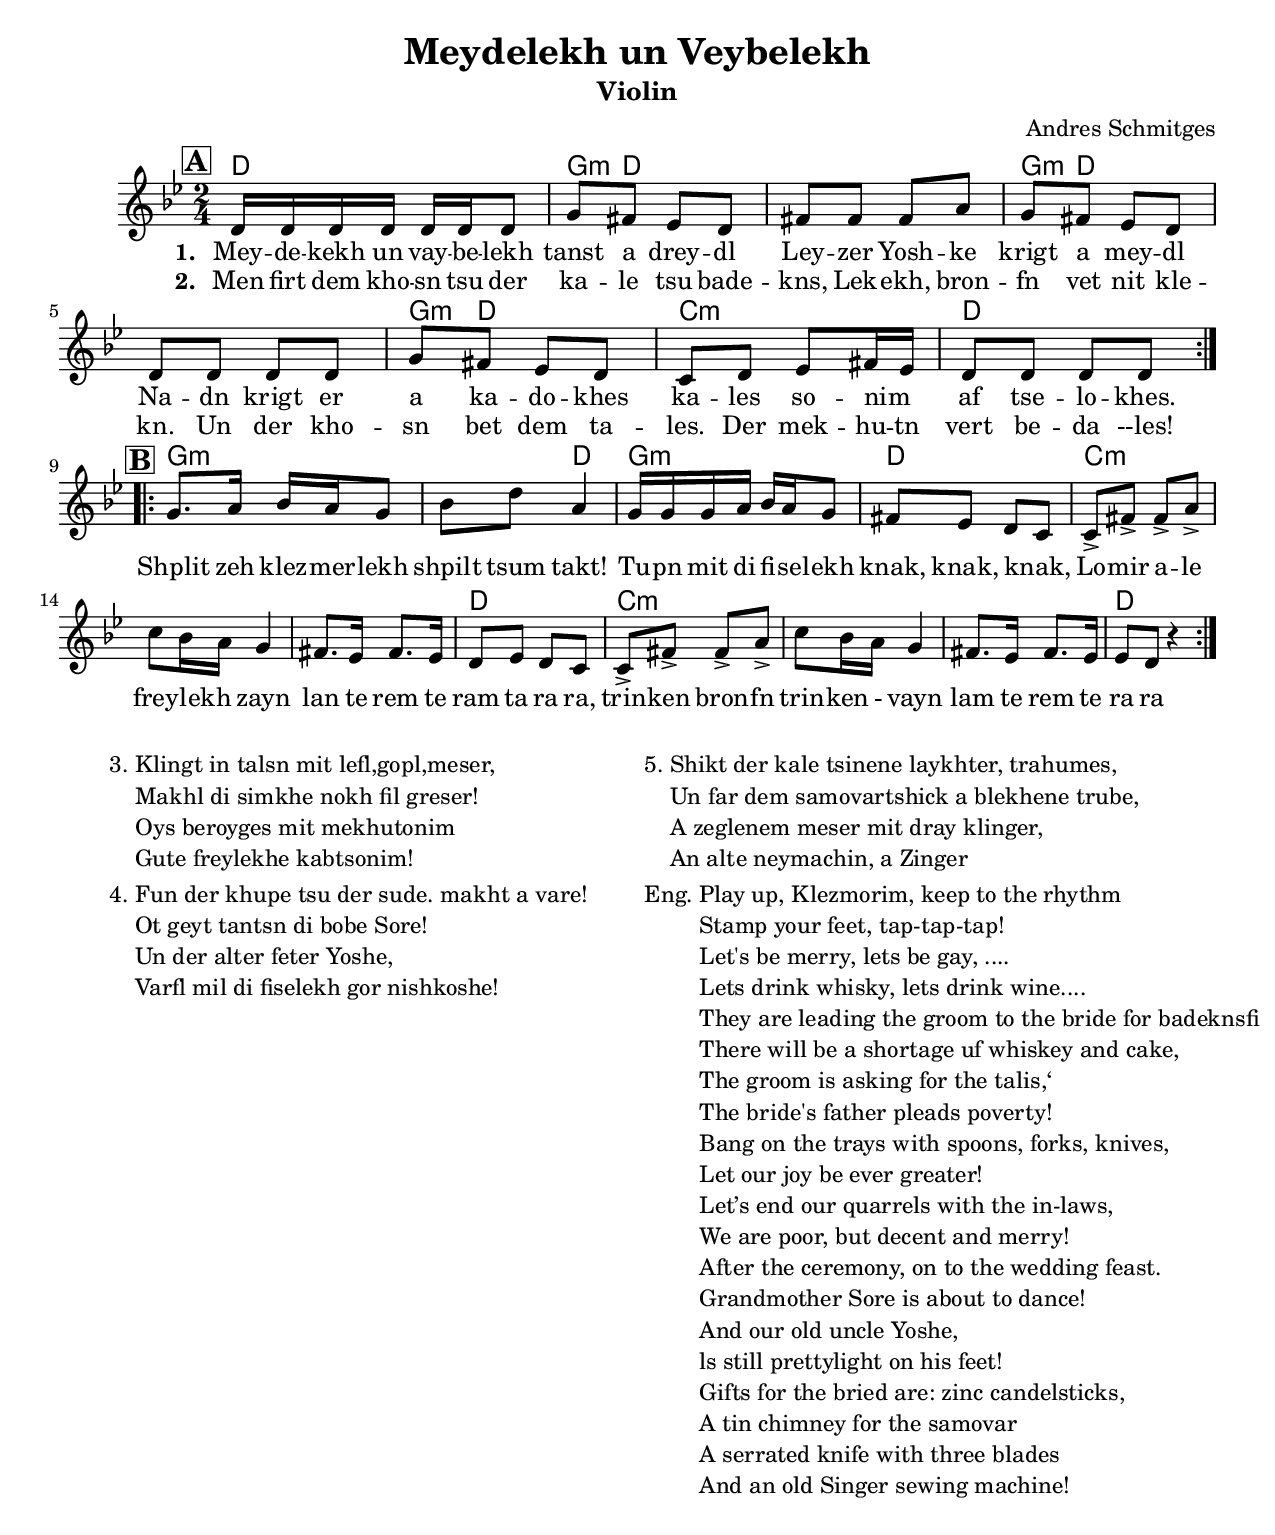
\version "2.24.0"
\include "english.ly"
%\pointAndClickOff
\paper{
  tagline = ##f
  print-all-headers = ##t
  #(set-paper-size "letter")
}
date = #(strftime "%d-%m-%Y" (localtime (current-time)))

%\markup{ \italic{ " Updated " \date  }  }

%\markup{ Got something to say? }

global = {
  \clef treble
  \key d \minor
  \time 2/4
  \set Score.rehearsalMarkFormatter = #format-mark-box-alphabet
}

%#################################### Melody ########################
melody = \transpose a d \relative c'' {
  \global
  %\partial 16*3 a16 d f   %lead in notes

  \repeat volta 2{
    \mark \default
    a16 a a a a a a8
    d8 cs bf a
    cs8 cs cs e
    d8 cs bf a|

    a8 a a a
    d8 cs bf a
    g8 a bf cs16 bf
    a8 a a a
  }
  \break

  \repeat volta 2{
    \mark \default
    d8. e16 f e d8|
    f8 a e4|
    d16 d d e f e d8|
    cs8 bf a g

    g8-> cs-> cs-> e->
    g8 f16 e d4|
    cs8. bf16 cs8. bf16
    a8 bf a g

    g8-> cs-> cs-> e->
    g8 f16 e d4|
    cs8. bf16 cs8. bf16
    bf8 a r4
  }
  % \alternative { { }{ } }

}
%################################# Lyrics #####################
\addlyrics{
  \set stanza = #"1. "
  Mey -- de -- kekh un vay -- be -- lekh
  tanst a drey -- dl
  Ley -- zer Yosh -- ke krigt a mey -- dl
  Na -- dn krigt er a ka -- do -- khes ka -- les so -- nim _
  af tse -- lo -- khes.
  Shplit zeh klez -- mer -- lekh shpilt tsum takt!
  Tu -- pn mit di fi -- se -- lekh knak, knak, knak, _
  Lo -- mir a -- le frey -- lekh _ zayn
  lan te rem te ram ta ra ra,
  trin -- ken bron -- fn trin -- ken - vayn
  lam te rem te ra ra
}
\addlyrics{
  \set stanza = #"2. "
  Men ﬁrt dem kho -- sn tsu der ka -- le tsu bade -- kns,
  Lek -- ekh, bron -- fn vet nit kle -- kn.
  Un der kho -- sn bet dem ta -- les.
  Der mek -- hu -- tn vert be -- da --les!
}
%################################# Chords #######################
harmonies = \chordmode {
  %d2*6
  d2
  g8:m
  d8*7
  g8:m
  d8*7
  g8:m
  d8*3

  c2:m d2
  %b
  g4*3:m
  d4 %10
  g2:m %11
  d2  %12
  c2*3:m %

  d2
  c2*3:m
  d2

}

\score {
  <<
    \new ChordNames {
      \set chordChanges = ##f
      \harmonies
    }
    \new Staff
    \melody
  >>
  \header{
    title= "Meydelekh un Veybelekh"
    subtitle=""
    composer= ""
    instrument = "Violin"
    arranger= "Andres Schmitges"
  }
  \midi{\tempo 4 = 120}
  \layout{indent = 1.0\cm}
}

% more verses:
\markup{}
\markup {
  \fill-line {
    \hspace #0.1 % distance from left margin
    \column {
      \line { "3."
              \column {
                "Klingt in talsn mit lefl,gopl,meser,"
                "Makhl di simkhe nokh ﬁl greser!"
                "Oys beroyges mit mekhutonim"
                "Gute freylekhe kabtsonim!"
              }
      }
      \hspace #0.2 % vertical distance between verses
      \line { "4."
              \column {
                "Fun der khupe tsu der sude. makht a vare!"
                "Ot geyt tantsn di bobe Sore!"
                "Un der alter feter Yoshe,"
                "Varfl mil di ﬁselekh gor nishkoshe!"
              }
      }
    }
    \hspace #0.1  % horiz. distance between columns
    \column {
      \line { "5."
              \column {
                "Shikt der kale tsinene laykhter, trahumes,"
                "Un far dem samovartshick a blekhene trube,"
                "A zeglenem meser mit dray klinger,"
                "An alte neymachin, a Zinger"
              }
      }
      \hspace #0.2 % distance between verses
      \line { "Eng."
              \column {
                "Play up, Klezmorim, keep to the rhythm"
"Stamp your feet, tap-tap-tap!"
"Let's be merry, lets be gay, ...."
"Lets drink whisky, lets drink wine...."
""
"They are leading the groom to the bride for badeknsﬁ"

"There will be a shortage uf whiskey and cake,"
"The groom is asking for the talis,‘"
"The bride's father pleads poverty!"
""
"Bang on the trays with spoons, forks, knives,"
"Let our joy be ever greater!"
"Let’s end our quarrels with the in-laws,"
"We are poor, but decent and merry!"
""
"After the ceremony, on to the wedding feast."
"Grandmother Sore is about to dance!"
"And our old uncle Yoshe,"
"ls still prettylight on his feet!"
""
"Gifts for the bried are: zinc candelsticks,"
"A tin chimney for the samovar"
"A serrated knife with three blades"
"And an old Singer sewing machine!"
              }
      }
    }
    \hspace #0.1 % distance to right margin
  }
}




%{

Shpilt zhe klezmerlekh, shpill tsum taktv
Tupet mit di ﬁselekh: knak-knak-knak!
Lomir ale freylekh zayn: lomti-romti-rom-tam-‘tam-tam
Trinken bronfnm trinken vayn: lomti-romti-ray-ray!

2. Men ﬁrt dem khosn tsu der kale tsu badekns,
Lekekh, bronfn vet nit klekn.
Un der khosn bet dem tales.
Der mekhutn vert bedales!

3, Klingt in talsn mit lefl,gopl,meser,
Makhl di simkhe nokh ﬁl greser!
Oys beroyges mit mekhutonim
Gute freylekhe kabtsonim!
 
4. Fun der khupe tsu dcr sude. makht a vare!
Ot geyt tantsn di bobe Sore!
Un der alter feter Yoshe,
Varfl mil di ﬁsulekh gor nishkoshe!

5. Shikt der kale tsinene laykhter, trahumes,
Un far dem samovartshick a blekhene trube,
A zeglenem meser mit dray klinger,
An alte neymachin, a Zinger!


Play up, bandsmen, keep to the rhythm
Stamp your feet, tap-tapvtap!
Let’s be merry, let's be gay, lomti-romﬁ-rorn-tz
Let's drink whiskey, let's drink wine, lomti-ror

1. Play up, Klezmorim, keep to the rhythm
Stamp your feet, tap-tap-tap!
Let's be merry, lets be gay, ....
Lets drink whisky, lets drink wine....

2. They are leading the groom to the bride for
badeknsﬁ
There will be a shortage uf whiskey and cake,
The groom is asking for the talis,‘
The bride's father pleads poverty!

3. Bang on the trays with spoons, forks, knives,
Let our joy be ever greater!
Let’s end our quarrels with the in-laws,
We are poor, but decent and merry!

4. After the ceremony, on to the wedding feast.
Grandmother Sore is about to dance!
And our old uncle Yoshe,
ls still prettylight on his feet!

5. Gifts for the bried are: zinc candelsticks,
A tin chimney for the samovar
A serrated knife with three blades
And an old Singer sewing machine!

%}